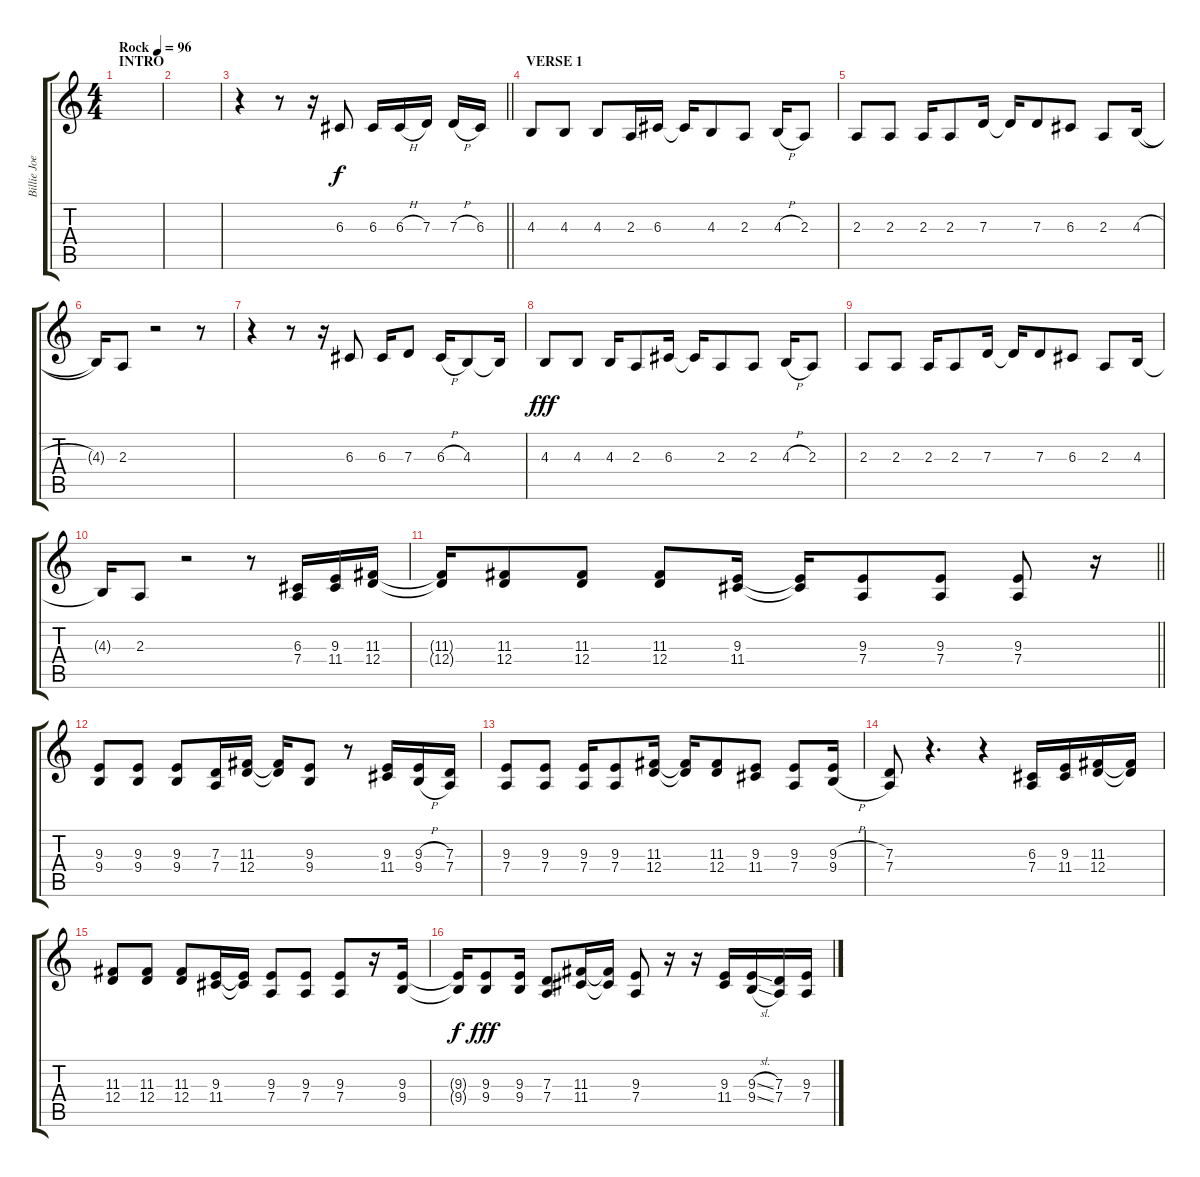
\track ("Billie Joe Armstrong (Voice)" "Billie Joe") {instrument lead6voice}
\staff {score tabs}
\tuning (E4 B3 G3 D3 A2 E2) {hide}
\ts (4 4)
\section ("" "INTRO")
\tempo (96 "Rock")
\clef g2
\ks c
|
|
\barLineRight lightlight
r.4 r.8 r.16 6.3.8 6.3.16 6.3{h}.16 7.3.16 7.3{h}.16 6.3.16 |
\section ("" "VERSE 1")
4.3.8 4.3.8 4.3.8 2.3.16 6.3.16 6.3{t}.16 4.3.8 2.3.8 4.3{h}.16 2.3.8 |
2.3.8 2.3.8 2.3.16 2.3.8 7.3.16 7.3{t}.16 7.3.8 6.3.8 2.3.8 4.3{h}.16 |
4.3{t}.16 2.3.8 r.2 r.8 |
r.4 r.8 r.16 6.3.8 6.3.16 7.3.8 6.3{h}.16 4.3.8 4.3{t}.16{dy f} |
4.3.8{dy fff} 4.3.8 4.3.16 2.3.8 6.3.16 6.3{t}.16 2.3.8 2.3.8 4.3{h}.16 2.3.8 |
2.3.8 2.3.8 2.3.16 2.3.8 7.3.16 7.3{t}.16 7.3.8 6.3.8 2.3.8 4.3.16 |
4.3{t}.16 2.3.8 r.2 r.8 (6.3 7.4).16 (9.3 11.4).16 (11.3 12.4).16 |
\barLineRight lightlight
(11.3{t} 12.4{t}).16 (11.3 12.4).8 (11.3 12.4).8 (11.3 12.4).8 (9.3 11.4).16 (9.3{t} 11.4{t}).16 (9.3 7.4).8 (9.3 7.4).8 (9.3 7.4).8 r.16 |
(9.3 9.4).8 (9.3 9.4).8 (9.3 9.4).8 (7.3 7.4).16 (11.3 12.4).16 (11.3{t} 12.4{t}).16 (9.3 9.4).8 r.8 (9.3 11.4).16 (9.3{h} 9.4{h}).16 (7.3 7.4).16 |
(9.3 7.4).8 (9.3 7.4).8 (9.3 7.4).16 (9.3 7.4).8 (11.3 12.4).16 (11.3{t} 12.4{t}).16 (11.3 12.4).8 (9.3 11.4).8 (9.3 7.4).8 (9.3{h} 9.4{h}).16 |
(7.3 7.4).8 r.4{d} r.4 (6.3 7.4).16 (9.3 11.4).16 (11.3 12.4).16 (11.3{t} 12.4{t}).16 |
(11.3 12.4).8 (11.3 12.4).8 (11.3 12.4).8 (9.3 11.4).16 (9.3{t} 11.4{t}).16 (9.3 7.4).8 (9.3 7.4).8 (9.3 7.4).8 r.16 (9.3 9.4).16 |
(9.3{t} 9.4{t}).16{dy f} (9.3 9.4).8{dy fff} (9.3 9.4).16 (7.3 7.4).8 (11.3 11.4).16 (11.3{t} 11.4{t}).16 (9.3 7.4).8 r.16 r.16 (9.3 11.4).16 (9.3{sl} 9.4{sl}).16 (7.3 7.4).16 (9.3 7.4).16
